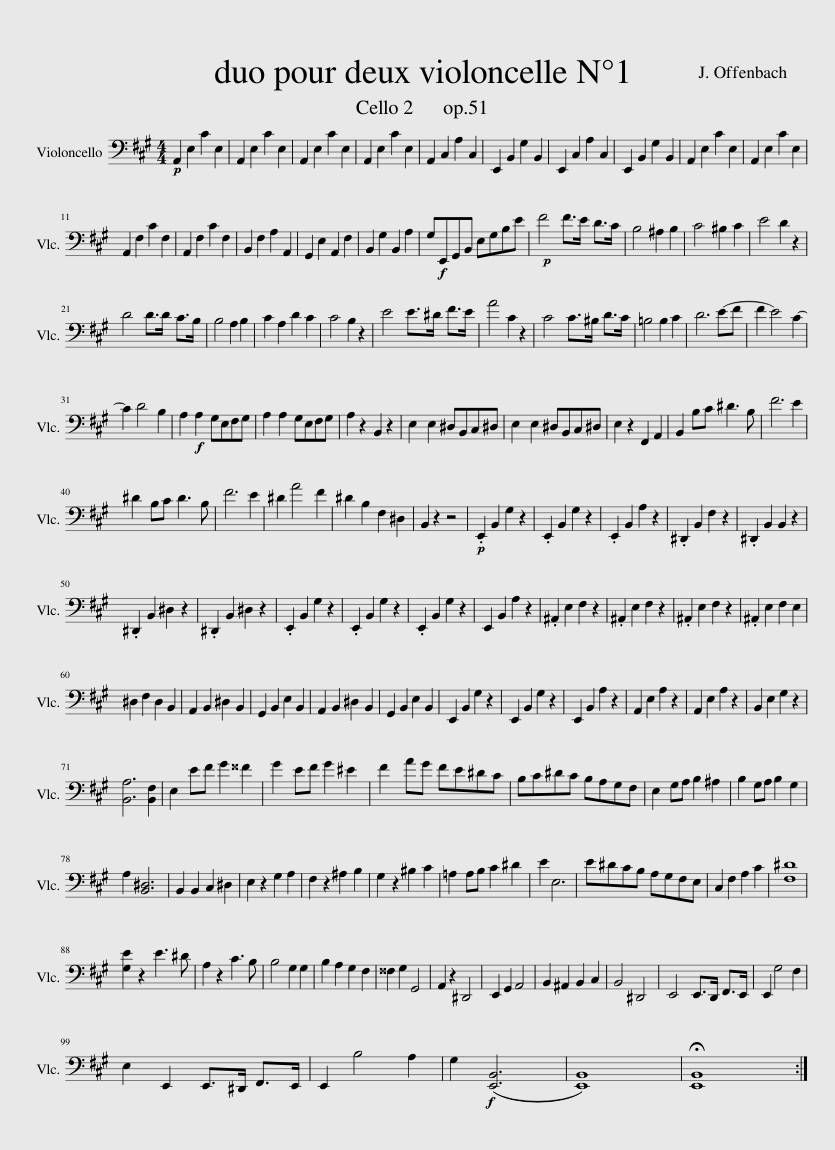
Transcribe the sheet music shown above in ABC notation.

X:1
L:1/8
M:4/4
I:linebreak $
K:A
V:1 bass
V:1
!p! A,,2 E,2 C2 E,2 | A,,2 E,2 C2 E,2 | A,,2 E,2 C2 E,2 | A,,2 E,2 C2 E,2 | A,,2 C,2 A,2 C,2 | %5
 E,,2 B,,2 G,2 B,,2 | E,,2 C,2 A,2 C,2 | E,,2 B,,2 G,2 B,,2 | A,,2 E,2 C2 E,2 | A,,2 E,2 C2 E,2 |$ %10
 A,,2 F,2 C2 F,2 | A,,2 F,2 C2 F,2 | B,,2 F,2 A,2 A,,2 | G,,2 E,2 A,,2 F,2 | B,,2 G,2 B,,2 A,2 | %15
 G,!f!E,,G,,B,, E,G,B,E |!p! F4 F>E D>C | B,4 ^A,2 B,2 | C4 ^B,2 C2 | E4 D2 z2 |$ %20
 D4 D>D C>B, | B,4 A,2 B,2 | C2 A,2 D2 C2 | C4 B,2 z2 | E4 E>^D F>E | %25
 A4 C2 z2 | C4 C>^B, D>C | =B,4 B,2 C2 | D6 E-F | F2 E4 C2- |$ %30
 C2 D4 B,2 | A,2!f! A,2 G,E,F,G, | A,2 A,2 G,E,F,G, | A,2 z2 B,,2 z2 | E,2 E,2 ^D,B,,C,^D, | %35
 E,2 E,2 ^D,B,,C,^D, | E,2 z2 F,,2 A,,2 | B,,2 B,C ^D3 B, | F6 E2 |$ ^D2 B,C D3 B, | %40
 F6 E2 | ^D2 A4 F2 | ^D2 B,2 F,2 ^D,2 | B,,2 z2 z4 |!p! .E,,2 B,,2 G,2 z2 | %45
 .E,,2 B,,2 G,2 z2 | .E,,2 B,,2 A,2 z2 | .^D,,2 B,,2 F,2 z2 | .^D,,2 B,,2 B,,2 z2 |$ .^D,,2 B,,2 ^D,2 z2 | %50
 .^D,,2 B,,2 ^D,2 z2 | .E,,2 B,,2 G,2 z2 | .E,,2 B,,2 G,2 z2 | .E,,2 B,,2 G,2 z2 | E,,2 B,,2 A,2 z2 | %55
 .^A,,2 E,2 F,2 z2 | .^A,,2 E,2 F,2 z2 | .^A,,2 E,2 F,2 z2 | .^A,,2 E,2 F,2 E,2 |$ ^D,2 F,2 D,2 B,,2 | %60
 A,,2 B,,2 ^D,2 B,,2 | G,,2 B,,2 E,2 B,,2 | A,,2 B,,2 ^D,2 B,,2 | G,,2 B,,2 E,2 B,,2 | E,,2 B,,2 G,2 z2 | %65
 E,,2 B,,2 G,2 z2 | E,,2 B,,2 A,2 z2 | A,,2 E,2 A,2 z2 | A,,2 E,2 A,2 z2 | B,,2 E,2 G,2 z2 |$ %70
 [B,,A,]6 [B,,F,]2 | E,2 EF G2 ^^F2 | G2 EF G2 ^E2 | F2 AG FE^DC | B,C^DC B,A,G,F, | %75
 E,2 G,A, B,2 ^A,2 | B,2 G,A, B,2 G,2 |$ A,2 [B,,^D,]6 | B,,2 B,,2 C,2 ^D,2 | E,2 z2 G,2 A,2 | %80
 F,2 z2 ^A,2 B,2 | G,2 z2 ^B,2 C2 | =A,2 A,B, C2 ^D2 | E2 E,6 | E^DCB, A,G,F,E, | %85
 C,2 F,2 A,2 C2 | [F,^D]8 |$ [G,E]2 z2 E3 ^D | A,2 z2 C3 B, | B,4 G,2 G,2 | %90
 B,2 A,2 G,2 F,2 | ^^F,2 G,2 G,,4 | A,,2 z2 ^D,,4 | E,,2 G,,2 A,,4 | B,,2 ^A,,2 B,,2 C,2 | %95
 B,,4 ^D,,4 | E,,4 E,,>D,, F,,>E,, | E,,2 G,4 F,2 |$ E,2 E,,2 E,,>^D,, F,,>E,, | E,,2 B,4 A,2 | %100
 G,2!f! (([E,,B,,]6 | [E,,B,,]8)) | !fermata![E,,B,,]8 :| %103
